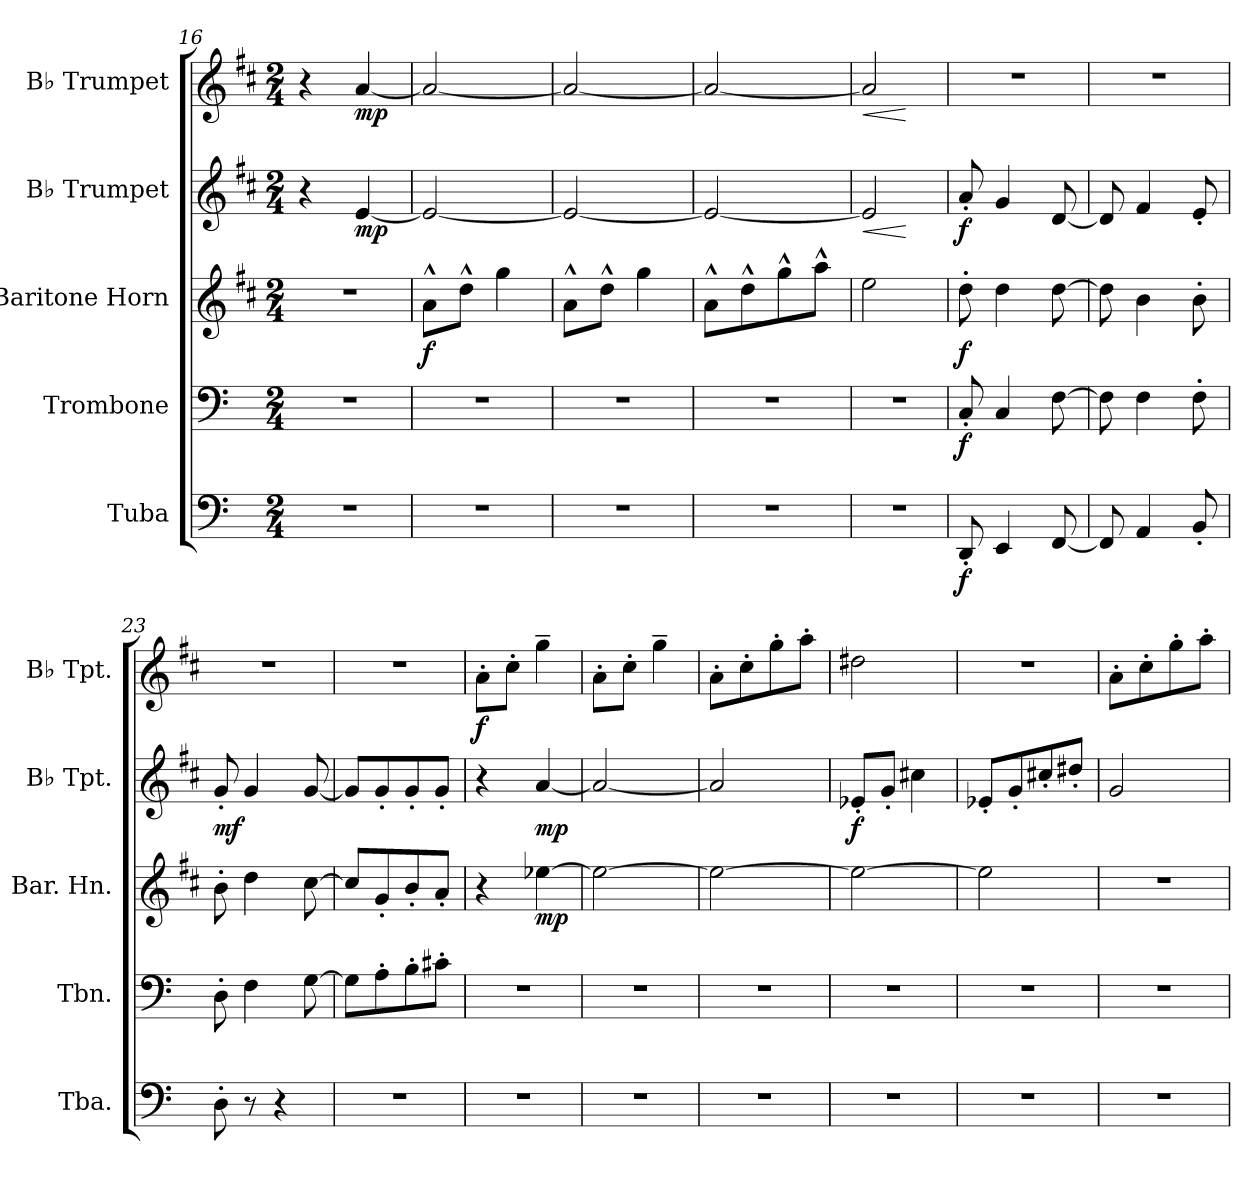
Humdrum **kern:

**kern	**dynam	**kern	**dynam	**kern	**dynam	**kern	**dynam	**kern	**dynam
*part5	*part5	*part4	*part4	*part3	*part3	*part2	*part2	*part1	*part1
*staff5	*staff5	*staff4	*staff4	*staff3	*staff3	*staff2	*staff2	*staff1	*staff1
*I"Tuba	*	*I"Trombone	*	*I"Baritone Horn	*	*I"B♭ Trumpet	*	*I"B♭ Trumpet	*
*I'Tba.	*	*I'Tbn.	*	*I'Bar. Hn.	*	*I'B♭ Tpt.	*	*I'B♭ Tpt.	*
*clefF4	*	*clefF4	*	*clefG2	*	*clefG2	*	*clefG2	*
*	*	*	*	*ITrd4c7	*	*ITrd1c2	*	*ITrd1c2	*
*k[]	*	*k[]	*	*k[f#]	*	*k[]	*	*k[]	*
*M2/4	*	*M2/4	*	*M2/4	*	*M2/4	*	*M2/4	*
=16	=16	=16	=16	=16	=16	=16	=16	=16	=16
2r	.	2r	.	2r	.	4r	.	4r	.
!	!	!	!	!	!	!	!LO:DY:b	!	!LO:DY:b
.	.	.	.	.	.	[4d/	mp	[4g/	mp
=17	=17	=17	=17	=17	=17	=17	=17	=17	=17
!	!	!	!	!	!LO:DY:b	!	!	!	!
2r	.	2r	.	8d^^\L	f	2d/_	.	2g/_	.
.	.	.	.	8g^^\J	.	.	.	.	.
.	.	.	.	4cc\	.	.	.	.	.
=18	=18	=18	=18	=18	=18	=18	=18	=18	=18
2r	.	2r	.	8d^^\L	.	2d/_	.	2g/_	.
.	.	.	.	8g^^\J	.	.	.	.	.
.	.	.	.	4cc\	.	.	.	.	.
=19	=19	=19	=19	=19	=19	=19	=19	=19	=19
2r	.	2r	.	8d^^\L	.	2d/_	.	2g/_	.
.	.	.	.	8g^^\	.	.	.	.	.
.	.	.	.	8cc^^\	.	.	.	.	.
.	.	.	.	8dd^^\J	.	.	.	.	.
=20	=20	=20	=20	=20	=20	=20	=20	=20	=20
!	!	!	!	!	!	!	!LO:HP:b	!	!LO:HP:b
2r	.	2r	.	2a\	.	2d/]	<	2g/]	<
.	.	.	.	.	.	.	[	.	[
=21	=21	=21	=21	=21	=21	=21	=21	=21	=21
!	!LO:DY:b	!	!LO:DY:b	!	!LO:DY:b	!	!LO:DY:b	!	!
8DD'/	f	8C'/	f	8g'\	f	8g'/	f	2r	.
4EE/	.	4C/	.	4g\	.	4f/	.	.	.
[8FF/	.	[8F\	.	[8g\	.	[8c/	.	.	.
=22	=22	=22	=22	=22	=22	=22	=22	=22	=22
8FF/]	.	8F\]	.	8g\]	.	8c/]	.	2r	.
4AA/	.	4F\	.	4e\	.	4e/	.	.	.
8BB'/	.	8F'\	.	8e'\	.	8d'/	.	.	.
=23	=23	=23	=23	=23	=23	=23	=23	=23	=23
!	!	!	!	!	!	!	!LO:DY:b	!	!
8D'\	.	8D'\	.	8e'\	.	8f'/	mf	2r	.
8r	.	4F\	.	4g\	.	4f/	.	.	.
4r	.	.	.	.	.	.	.	.	.
.	.	[8G\	.	[8f#\	.	[8f/	.	.	.
=24	=24	=24	=24	=24	=24	=24	=24	=24	=24
2r	.	8G\L]	.	8f#/L]	.	8f/L]	.	2r	.
.	.	8A'\	.	8c'/	.	8f'/	.	.	.
.	.	8B'\	.	8e'/	.	8f'/	.	.	.
.	.	8c#X'\J	.	8d'/J	.	8f'/J	.	.	.
!!LO:LB:g=z
=25	=25	=25	=25	=25	=25	=25	=25	=25	=25
!	!	!	!	!	!	!	!	!	!LO:DY:b
2r	.	2r	.	4r	.	4r	.	8g'\L	f
.	.	.	.	.	.	.	.	8b'\J	.
!	!	!	!	!	!LO:DY:b	!	!LO:DY:b	!	!
.	.	.	.	[4a-X\	mp	[4g/	mp	4ff~\	.
=26	=26	=26	=26	=26	=26	=26	=26	=26	=26
2r	.	2r	.	2a-\_	.	2g/_	.	8g'\L	.
.	.	.	.	.	.	.	.	8b'\J	.
.	.	.	.	.	.	.	.	4ff~\	.
=27	=27	=27	=27	=27	=27	=27	=27	=27	=27
2r	.	2r	.	2a-\_	.	2g/]	.	8g'\L	.
.	.	.	.	.	.	.	.	8b'\	.
.	.	.	.	.	.	.	.	8ff'\	.
.	.	.	.	.	.	.	.	8gg'\J	.
=28	=28	=28	=28	=28	=28	=28	=28	=28	=28
!	!	!	!	!	!	!	!LO:DY:b	!	!
2r	.	2r	.	2a-\_	.	8d-X'/L	f	2cc#X\	.
.	.	.	.	.	.	8f'/J	.	.	.
.	.	.	.	.	.	4bn\	.	.	.
=29	=29	=29	=29	=29	=29	=29	=29	=29	=29
2r	.	2r	.	2a-\]	.	8d-X'/L	.	2r	.
.	.	.	.	.	.	8f'/	.	.	.
.	.	.	.	.	.	8bn'/	.	.	.
.	.	.	.	.	.	8cc#X'/J	.	.	.
=30	=30	=30	=30	=30	=30	=30	=30	=30	=30
2r	.	2r	.	2r	.	2f/	.	8g'\L	.
.	.	.	.	.	.	.	.	8b'\	.
.	.	.	.	.	.	.	.	8ff'\	.
.	.	.	.	.	.	.	.	8gg'\J	.
=	=	=	=	=	=	=	=	=	=
*-	*-	*-	*-	*-	*-	*-	*-	*-	*-
